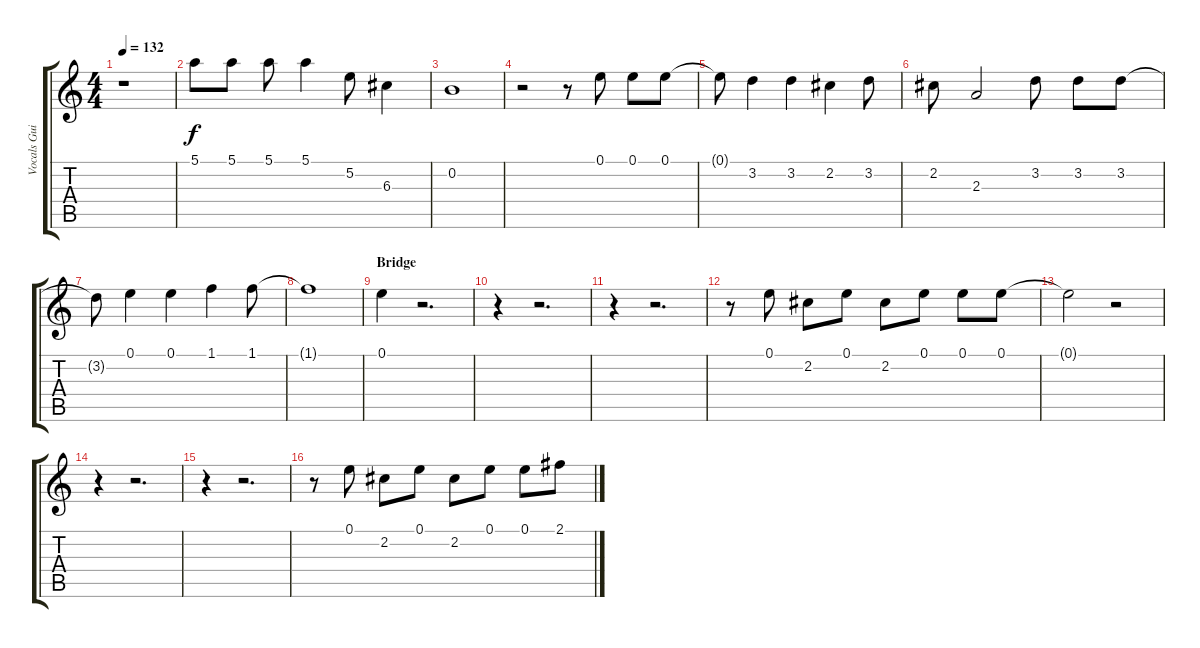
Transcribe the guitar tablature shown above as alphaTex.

\track ("Vocals Guitar" "Vocals Gui") {instrument acousticguitarsteel}
\staff {score tabs}
\tuning (E4 B3 G3 D3 A2 E2) {hide}
\ts (4 4)
\tempo 132
\clef g2
\ks c
r.1{dy f} |
5.1.8 5.1.8 5.1.8 5.1.4 5.2.8 6.3.4 |
0.2.1 |
r.2 r.8 0.1.8 0.1.8 0.1.8 |
0.1{t}.8 3.2.4 3.2.4 2.2.4 3.2.8 |
2.2.8 2.3.2 3.2.8 3.2.8 3.2.8 |
3.2{t}.8 0.1.4 0.1.4 1.1.4 1.1.8 |
1.1{t}.1 |
\section ("" "Bridge")
0.1.4 r.2{d} |
r.4 r.2{d} |
r.4 r.2{d} |
r.8 0.1.8 2.2.8 0.1.8 2.2.8 0.1.8 0.1.8 0.1.8 |
0.1{t}.2 r.2 |
r.4 r.2{d} |
r.4 r.2{d} |
r.8 0.1.8 2.2.8 0.1.8 2.2.8 0.1.8 0.1.8 2.1.8
